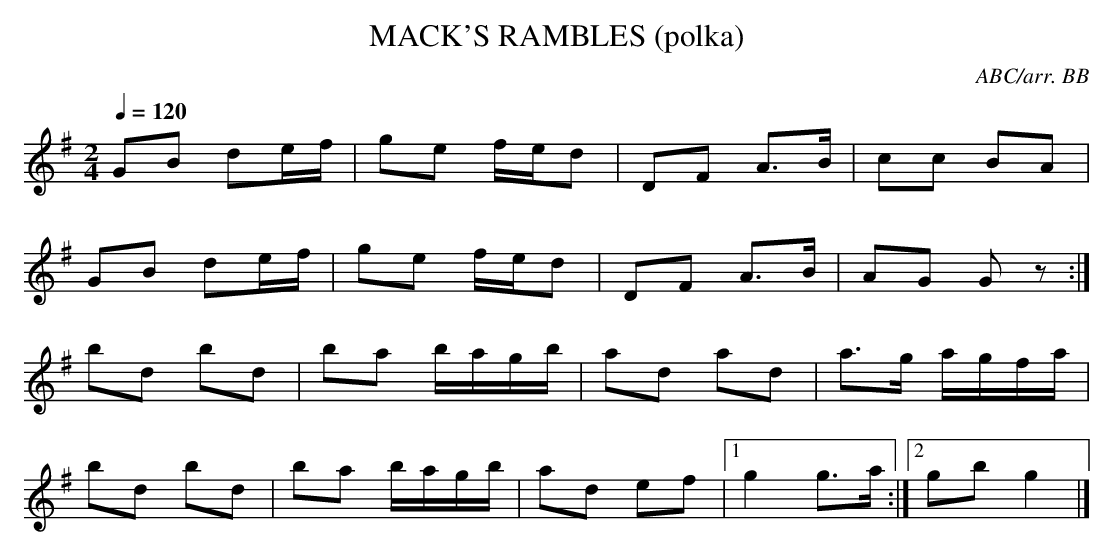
X:1
T:MACK'S RAMBLES (polka)
C:ABC/arr. BB
Q:1/4=120
L:1/8
M:2/4
K:G
GB de/f/|ge f/e/d|DF A>B|cc BA|
GB de/f/|ge f/e/d|DF A>B|AG Gz :|
bd bd|ba b/a/g/b/|ad ad|a>g a/g/f/a/|
bd bd|ba b/a/g/b/|ad ef|1 g2 g>a :|2 gb g2|]
